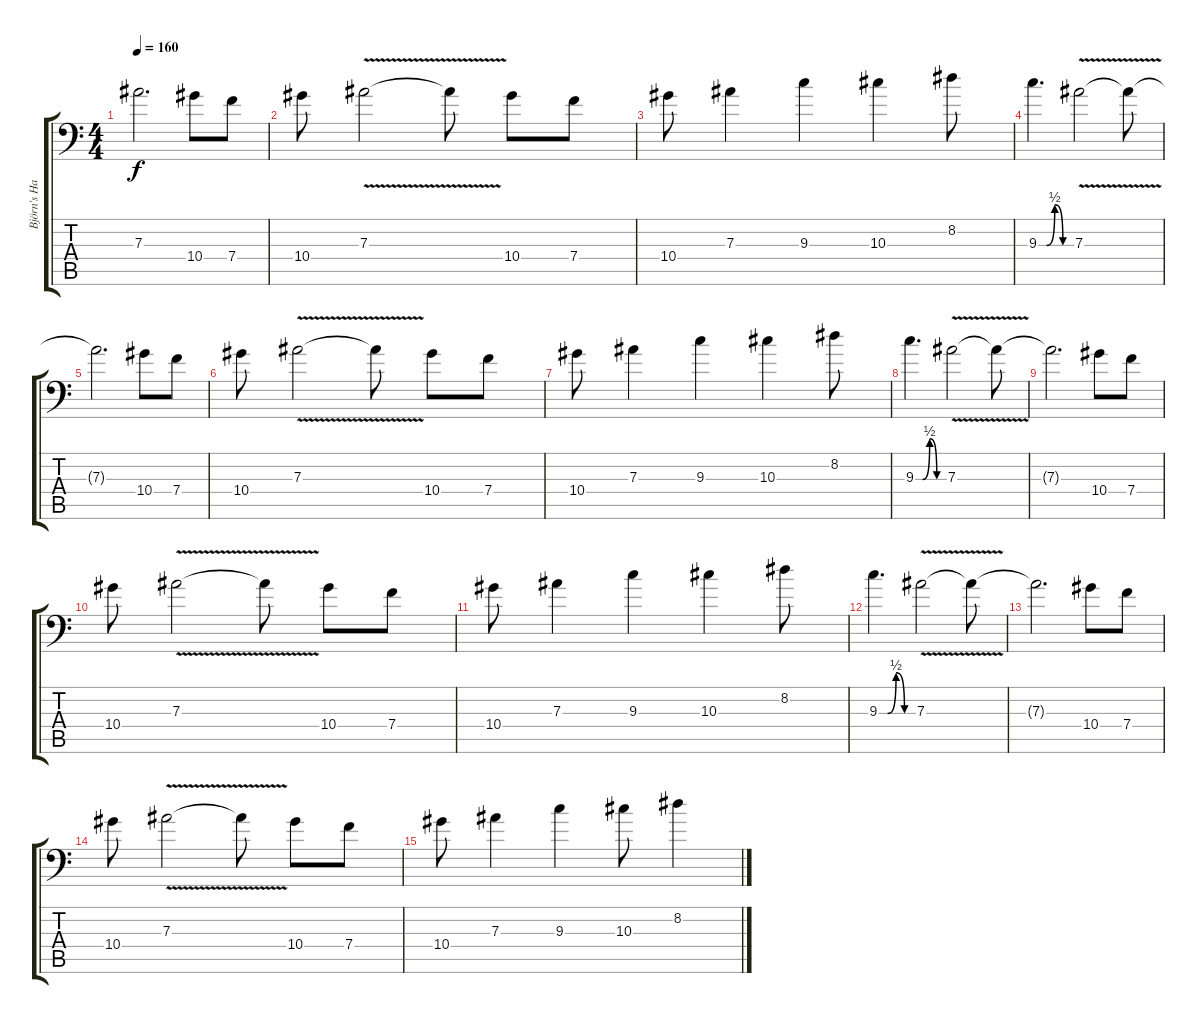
\track ("Björn's Harmonizer" "Björn's Ha") {instrument distortionguitar}
\staff {score tabs}
\tuning (C4 G3 Eb3 Bb2 F2 Bb1) {hide}
\ts (4 4)
\tempo 160
\clef f4
\ks c
7.3{t}.2{d dy f} 10.4.8 7.4.8 |
10.4.8 7.3{v}.2 7.3{t}.8 10.4.8 7.4.8 |
10.4.8 7.3.4 9.3.4 10.3.4 8.2.8 |
9.3{be (custom 0 0 15 0 30 2 45 0 60 0)}.4{d} 7.3{v}.2 7.3{t}.8 |
7.3{t}.2{d} 10.4.8 7.4.8 |
10.4.8 7.3{v}.2 7.3{t}.8 10.4.8 7.4.8 |
10.4.8 7.3.4 9.3.4 10.3.4 8.2.8 |
9.3{be (custom 0 0 15 0 30 2 45 0 60 0)}.4{d} 7.3{v}.2 7.3{t}.8 |
7.3{t}.2{d} 10.4.8 7.4.8 |
10.4.8 7.3{v}.2 7.3{t}.8 10.4.8 7.4.8 |
10.4.8 7.3.4 9.3.4 10.3.4 8.2.8 |
9.3{be (custom 0 0 15 0 30 2 45 0 60 0)}.4{d} 7.3{v}.2 7.3{t}.8 |
7.3{t}.2{d} 10.4.8 7.4.8 |
10.4.8 7.3{v}.2 7.3{t}.8 10.4.8 7.4.8 |
10.4.8 7.3.4 9.3.4 10.3.8 8.2.4
